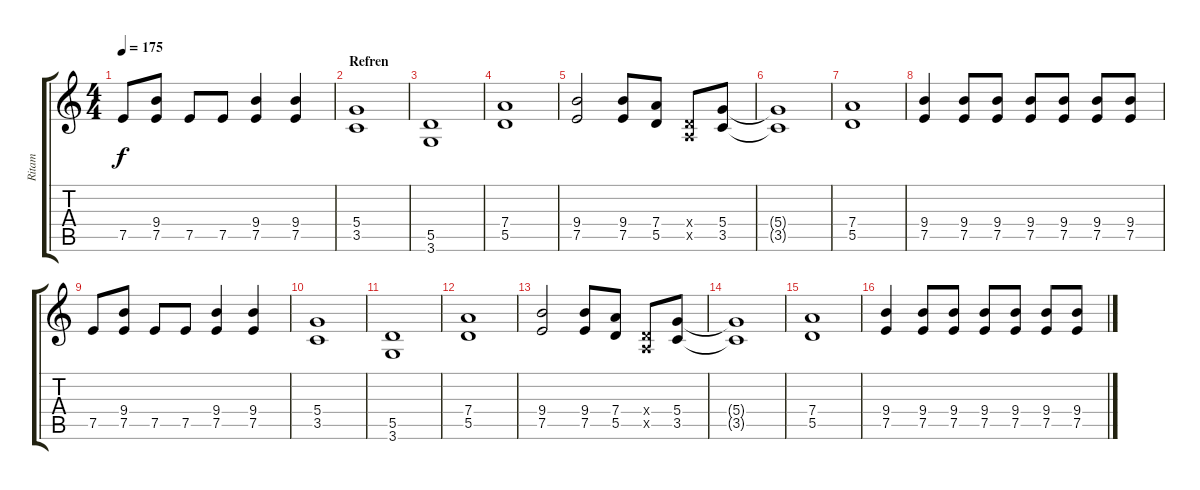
\track ("Ritam" "Ritam") {instrument distortionguitar}
\staff {score tabs}
\tuning (E4 B3 G3 D3 A2 E2) {hide}
\ts (4 4)
\tempo 175
\clef g2
\ks c
7.5.8{dy f} (9.4 7.5).8 7.5.8 7.5.8 (9.4 7.5).4 (9.4 7.5).4 |
\section ("" "Refren")
(5.4 3.5).1 |
(5.5 3.6).1 |
(7.4 5.5).1 |
(9.4 7.5).2 (9.4 7.5).8 (7.4 5.5).8 (0.4{x} 0.5{x}).8 (5.4 3.5).8 |
(5.4{t} 3.5{t}).1 |
(7.4 5.5).1 |
(9.4 7.5).4 (9.4 7.5).8 (9.4 7.5).8 (9.4 7.5).8 (9.4 7.5).8 (9.4 7.5).8 (9.4 7.5).8 |
7.5.8 (9.4 7.5).8 7.5.8 7.5.8 (9.4 7.5).4 (9.4 7.5).4 |
(5.4 3.5).1 |
(5.5 3.6).1 |
(7.4 5.5).1 |
(9.4 7.5).2 (9.4 7.5).8 (7.4 5.5).8 (0.4{x} 0.5{x}).8 (5.4 3.5).8 |
(5.4{t} 3.5{t}).1 |
(7.4 5.5).1 |
(9.4 7.5).4 (9.4 7.5).8 (9.4 7.5).8 (9.4 7.5).8 (9.4 7.5).8 (9.4 7.5).8 (9.4 7.5).8
